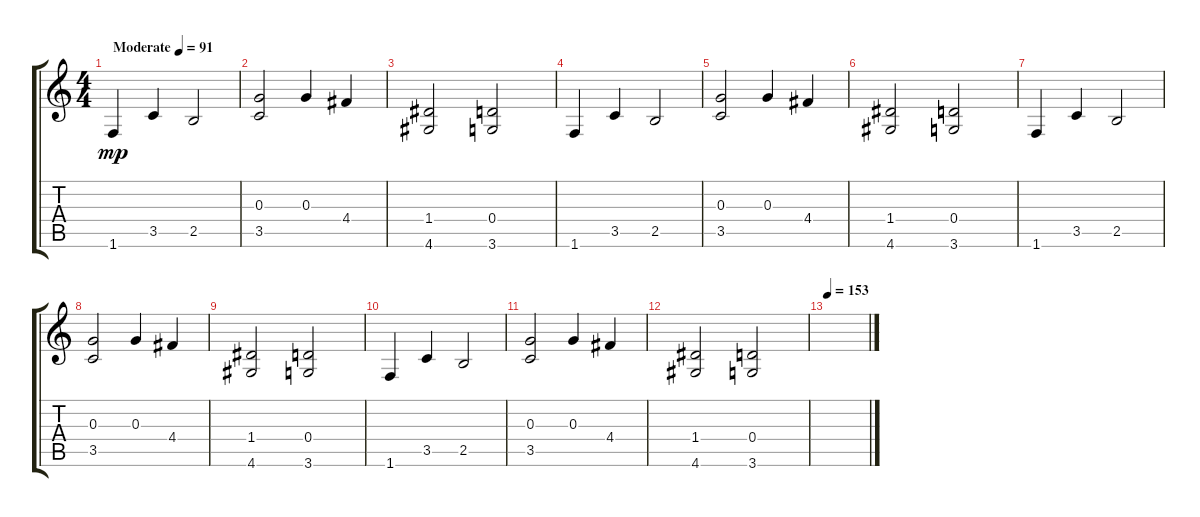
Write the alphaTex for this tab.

\track "" {instrument distortionguitar}
\staff {score tabs}
\tuning (E4 B3 G3 D3 A2 E2) {hide}
\ts (4 4)
\tempo (91 "Moderate")
\clef g2
\ks c
1.6.4{dy mp instrument distortionguitar} 3.5.4 2.5.2 |
(0.3 3.5).2 0.3.4 4.4.4 |
(1.4 4.6).2 (0.4 3.6).2 |
1.6.4 3.5.4 2.5.2 |
(0.3 3.5).2 0.3.4 4.4.4 |
(1.4 4.6).2 (0.4 3.6).2 |
1.6.4 3.5.4 2.5.2 |
(0.3 3.5).2 0.3.4 4.4.4 |
(1.4 4.6).2 (0.4 3.6).2 |
1.6.4 3.5.4 2.5.2 |
(0.3 3.5).2 0.3.4 4.4.4 |
(1.4 4.6).2 (0.4 3.6).2 |
\tempo 153
